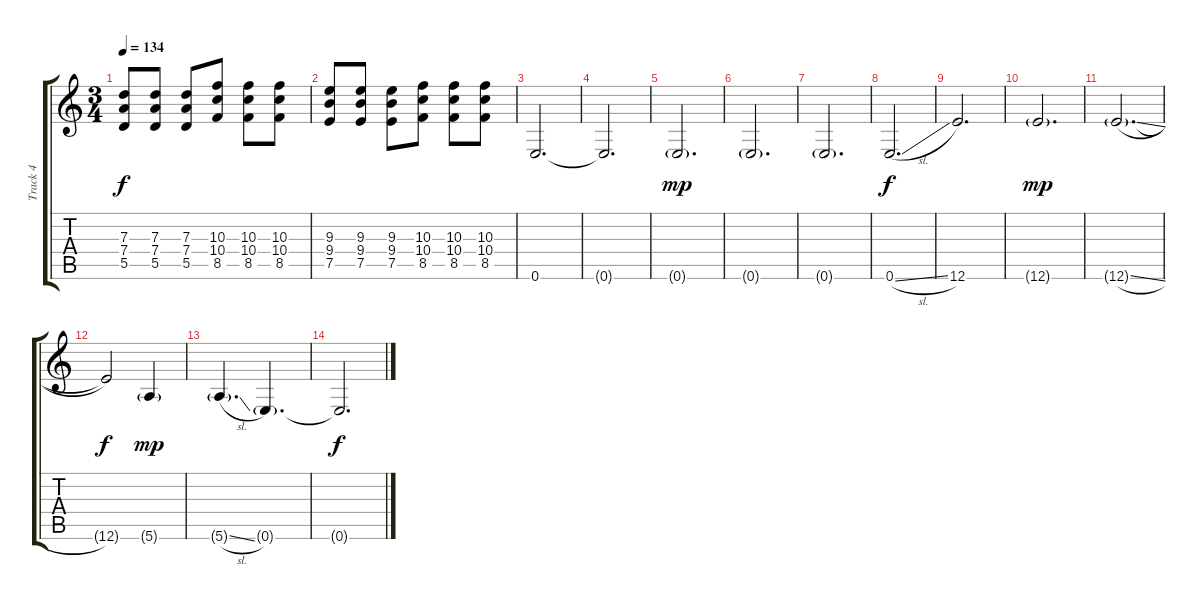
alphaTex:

\track ("Track 4" "Track 4") {instrument distortionguitar}
\staff {score tabs}
\tuning (E4 B3 G3 D3 A2 E2) {hide}
\ts (3 4)
\tempo 134
\clef g2
\ks c
(7.3 7.4 5.5).8{dy f} (7.3 7.4 5.5).8 (7.3 7.4 5.5).8 (10.3 10.4 8.5).8 (10.3 10.4 8.5).8 (10.3 10.4 8.5).8 |
(9.3 9.4 7.5).8 (9.3 9.4 7.5).8 (9.3 9.4 7.5).8 (10.3 10.4 8.5).8 (10.3 10.4 8.5).8 (10.3 10.4 8.5).8 |
0.6.2{d} |
0.6{t}.2{d} |
0.6{g}.2{d dy mp} |
0.6{g}.2{d} |
0.6{g}.2{d} |
0.6{sl}.2{d dy f} |
12.6.2{d} |
12.6{g}.2{d dy mp} |
12.6{sl g}.2{d} |
12.6{t}.2{dy f} 5.6{g}.4{dy mp} |
5.6{sl g}.4{d} 0.6{g}.4{d} |
0.6{t}.2{d dy f}
